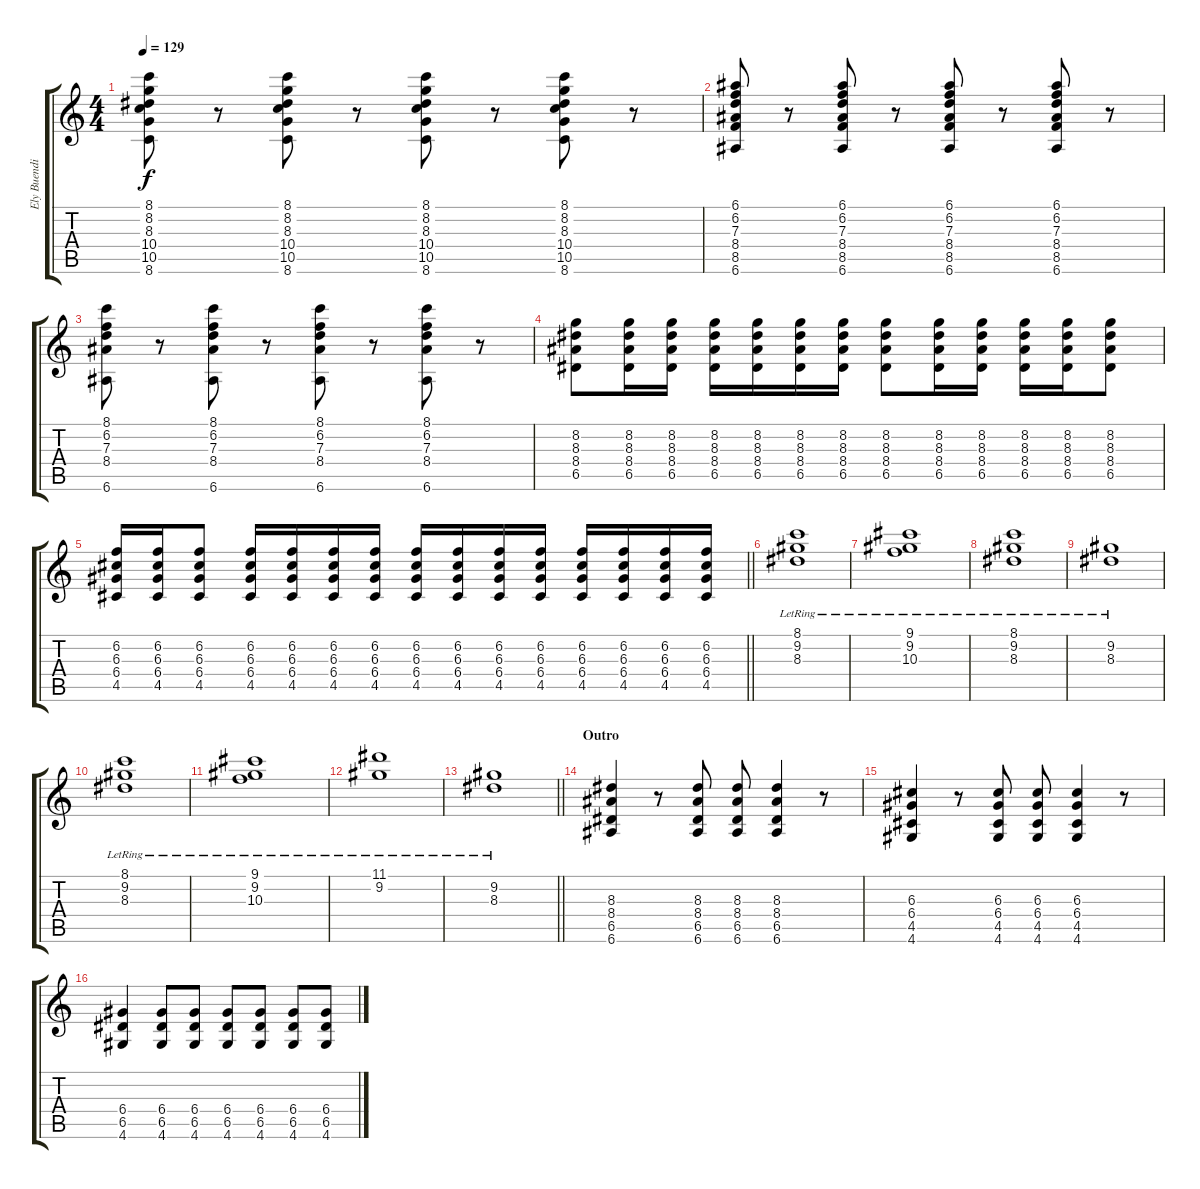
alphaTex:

\track ("Ely Buendia(Rhythm)" "Ely Buendi") {instrument overdrivenguitar}
\staff {score tabs}
\tuning (E4 B3 G3 D3 A2 E2) {hide}
\ts (4 4)
\tempo 129
\clef g2
\ks c
(8.1 8.2 8.3 10.4 10.5 8.6).8{dy f} r.8 (8.1 8.2 8.3 10.4 10.5 8.6).8 r.8 (8.1 8.2 8.3 10.4 10.5 8.6).8 r.8 (8.1 8.2 8.3 10.4 10.5 8.6).8 r.8 |
(6.1 6.2 7.3 8.4 8.5 6.6).8 r.8 (6.1 6.2 7.3 8.4 8.5 6.6).8 r.8 (6.1 6.2 7.3 8.4 8.5 6.6).8 r.8 (6.1 6.2 7.3 8.4 8.5 6.6).8 r.8 |
(8.1 6.2 7.3 8.4 6.6).8 r.8 (8.1 6.2 7.3 8.4 6.6).8 r.8 (8.1 6.2 7.3 8.4 6.6).8 r.8 (8.1 6.2 7.3 8.4 6.6).8 r.8 |
(8.2 8.3 8.4 6.5).8{instrument overdrivenguitar} (8.2 8.3 8.4 6.5).16 (8.2 8.3 8.4 6.5).16 (8.2 8.3 8.4 6.5).16 (8.2 8.3 8.4 6.5).16 (8.2 8.3 8.4 6.5).16 (8.2 8.3 8.4 6.5).16 (8.2 8.3 8.4 6.5).8 (8.2 8.3 8.4 6.5).16 (8.2 8.3 8.4 6.5).16 (8.2 8.3 8.4 6.5).16 (8.2 8.3 8.4 6.5).16 (8.2 8.3 8.4 6.5).8 |
\barLineRight lightlight
(6.2 6.3 6.4 4.5).16 (6.2 6.3 6.4 4.5).16 (6.2 6.3 6.4 4.5).8 (6.2 6.3 6.4 4.5).16 (6.2 6.3 6.4 4.5).16 (6.2 6.3 6.4 4.5).16 (6.2 6.3 6.4 4.5).16 (6.2 6.3 6.4 4.5).16 (6.2 6.3 6.4 4.5).16 (6.2 6.3 6.4 4.5).16 (6.2 6.3 6.4 4.5).16 (6.2 6.3 6.4 4.5).16 (6.2 6.3 6.4 4.5).16 (6.2 6.3 6.4 4.5).16 (6.2 6.3 6.4 4.5).16 |
(8.1{lr} 9.2{lr} 8.3{lr}).1{volume 13 instrument electricguitarclean} |
(9.1{lr} 9.2{lr} 10.3{lr}).1{volume 13 instrument electricguitarclean} |
(8.1{lr} 9.2{lr} 8.3{lr}).1{volume 13 instrument electricguitarclean} |
(9.2{lr} 8.3{lr}).1{volume 13 instrument electricguitarclean} |
(8.1{lr} 9.2{lr} 8.3{lr}).1{volume 13 instrument electricguitarclean} |
(9.1{lr} 9.2{lr} 10.3{lr}).1{volume 13 instrument electricguitarclean} |
(11.1{lr} 9.2{lr}).1{volume 13 instrument electricguitarclean} |
\barLineRight lightlight
(9.2{lr} 8.3{lr}).1{volume 13 instrument electricguitarclean} |
\section ("" "Outro")
(8.3 8.4 6.5 6.6).4{volume 13 instrument overdrivenguitar} r.8 (8.3 8.4 6.5 6.6).8 (8.3 8.4 6.5 6.6).8 (8.3 8.4 6.5 6.6).4 r.8 |
(6.3 6.4 4.5 4.6).4 r.8 (6.3 6.4 4.5 4.6).8 (6.3 6.4 4.5 4.6).8 (6.3 6.4 4.5 4.6).4 r.8 |
(6.4 6.5 4.6).4 (6.4 6.5 4.6).8 (6.4 6.5 4.6).8 (6.4 6.5 4.6).8 (6.4 6.5 4.6).8 (6.4 6.5 4.6).8 (6.4 6.5 4.6).8
